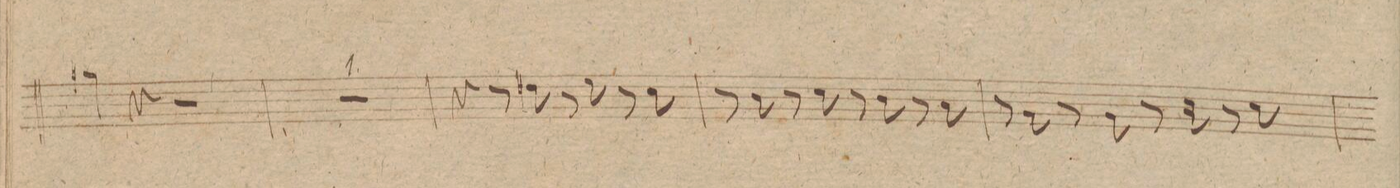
**kern	**dynam
*I"Violino. 1mo	*
*clefG2	*
*k[]	*
*met(c|)	*
*M2/2	*
4gg#X\	.
4r	.
2r	.
=13	=13
1r	.
=14	=14
4r	.
8r	.
8dd#X\	.
8r	.
8ee\	.
8r	.
8cc\	.
=15	=15
8r	.
8b\	.
8r	.
8cc\	.
8r	.
8b\	.
8r	.
8a\	.
=16	=16
8r	.
8g\	.
8r	.
8g\	.
8r	.
8cc 8a\	.
8r	.
8cc\	.
=17	=17
*-	*-
